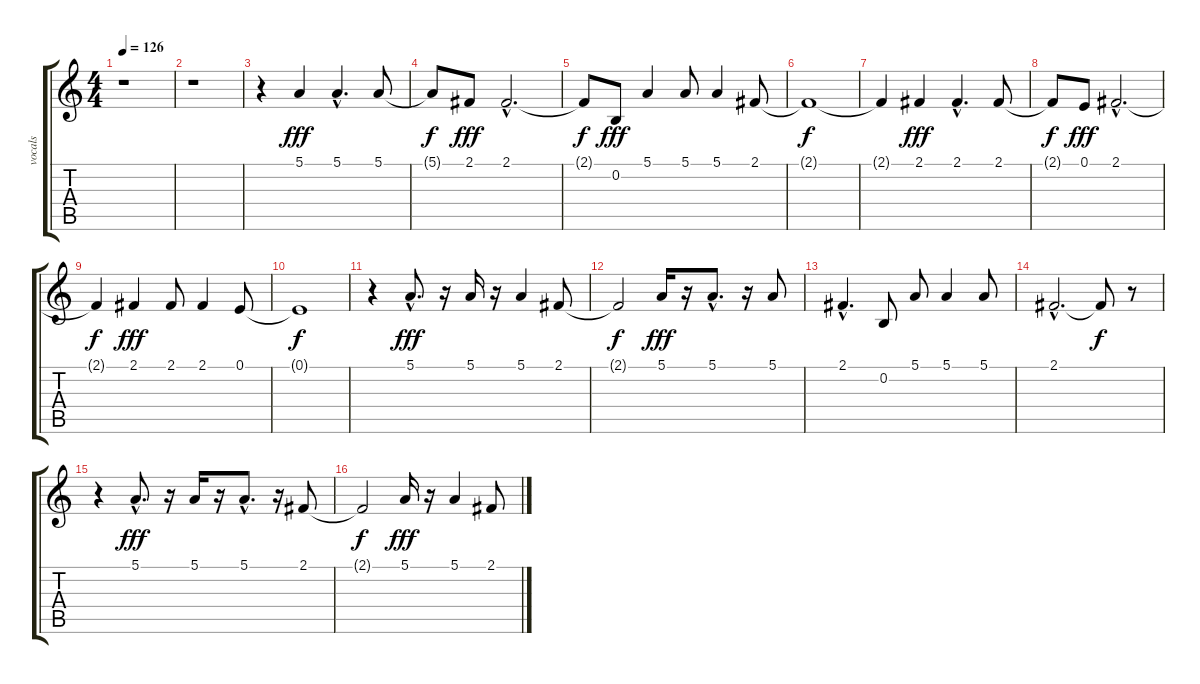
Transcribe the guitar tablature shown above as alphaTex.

\track ("vocals" "vocals") {instrument lead2sawtooth}
\staff {score tabs}
\tuning (E4 B3 G3 D3 A2 E2) {hide}
\ts (4 4)
\tempo 126
\clef g2
\ks c
r.1{dy f} |
r.1 |
r.4 5.1.4{dy fff} 5.1{hac}.4{d} 5.1.8 |
5.1{t}.8{dy f} 2.1.8{dy fff} 2.1{hac}.2{d} |
2.1{t}.8{dy f} 0.2.8{dy fff} 5.1.4 5.1.8 5.1.4 2.1.8 |
2.1{t}.1{dy f} |
2.1{t}.4 2.1.4{dy fff} 2.1{hac}.4{d} 2.1.8 |
2.1{t}.8{dy f} 0.1.8{dy fff} 2.1{hac}.2{d} |
2.1{t}.4{dy f} 2.1.4{dy fff} 2.1.8 2.1.4 0.1.8 |
0.1{t}.1{dy f} |
r.4 5.1{hac}.8{d dy fff} r.16 5.1.16 r.16 5.1.4 2.1.8 |
2.1{t}.2{dy f} 5.1.16{dy fff} r.16 5.1{hac}.8{d} r.16 5.1.8 |
2.1{hac}.4{d} 0.2.8 5.1.8 5.1.4 5.1.8 |
2.1{hac}.2{d} 2.1{t}.8{dy f} r.8 |
r.4 5.1{hac}.8{d dy fff} r.16 5.1.16 r.16 5.1{hac}.8{d} r.16 2.1.8 |
2.1{t}.2{dy f} 5.1.16{dy fff} r.16 5.1.4 2.1.8
